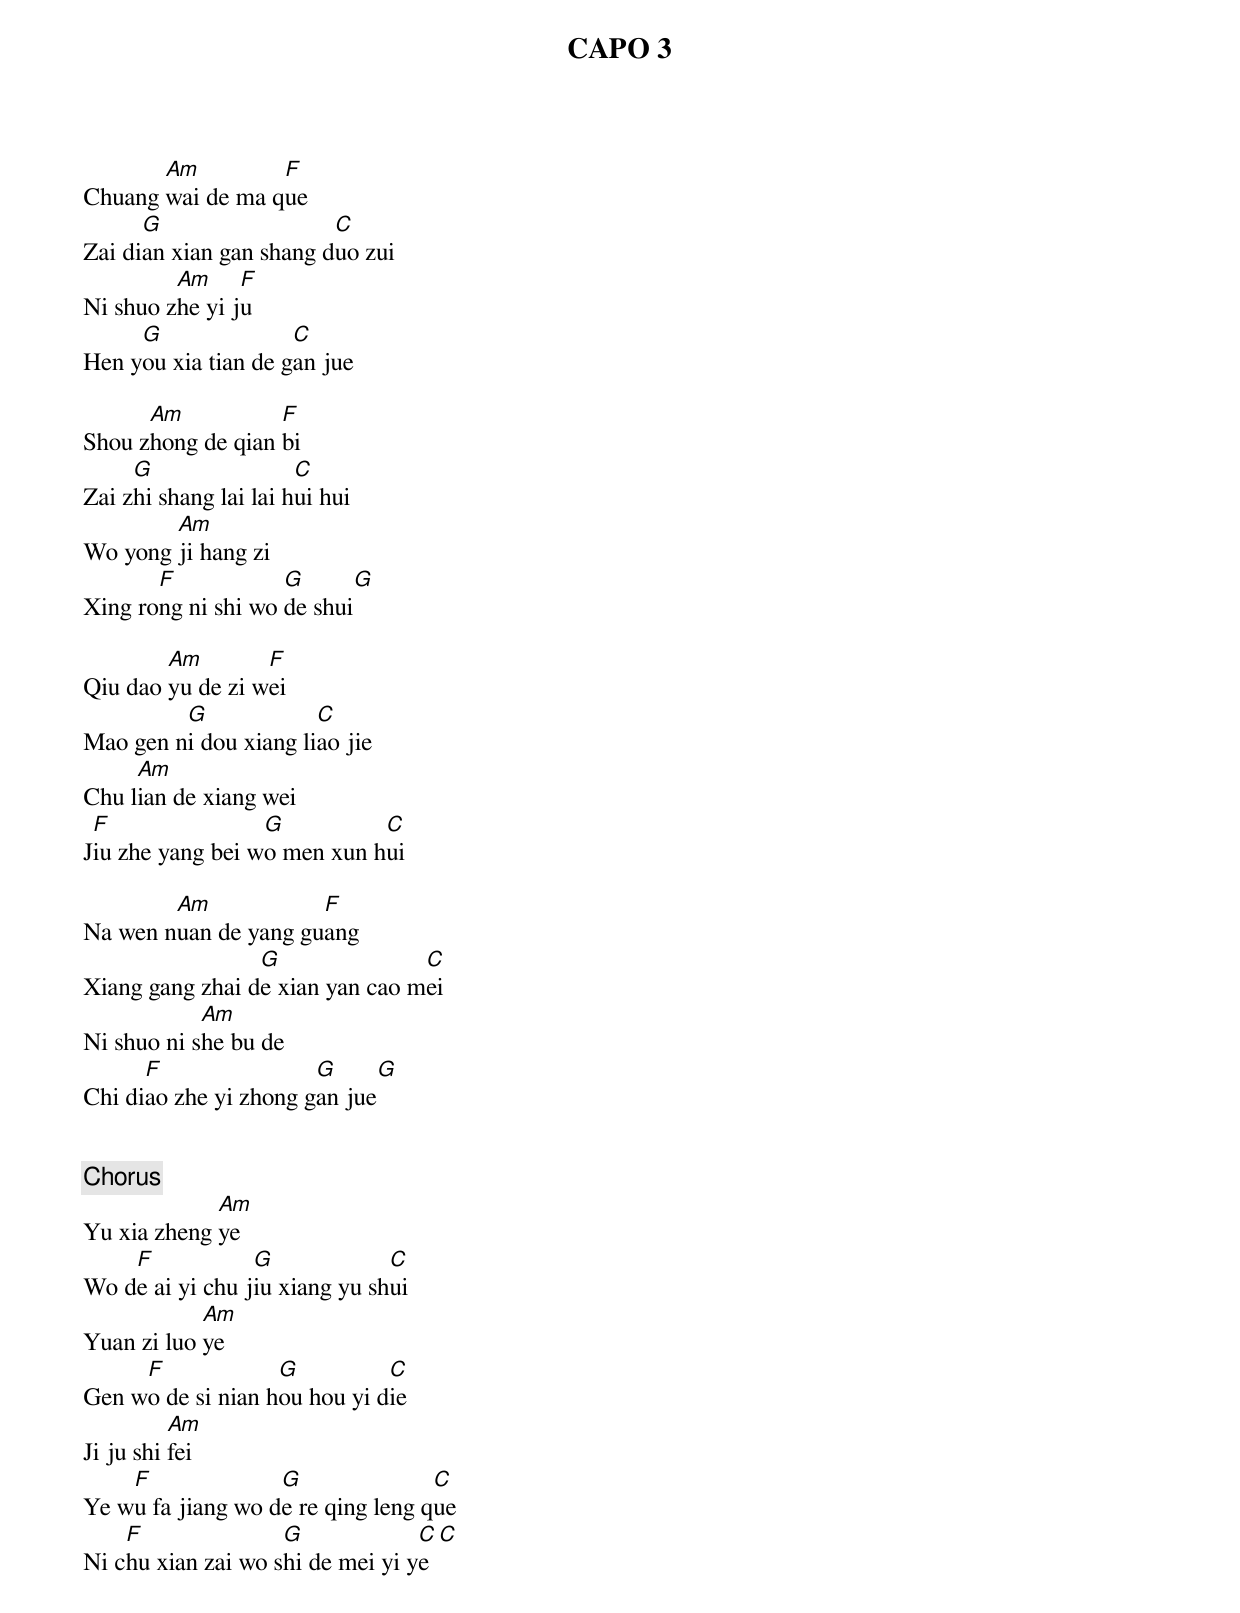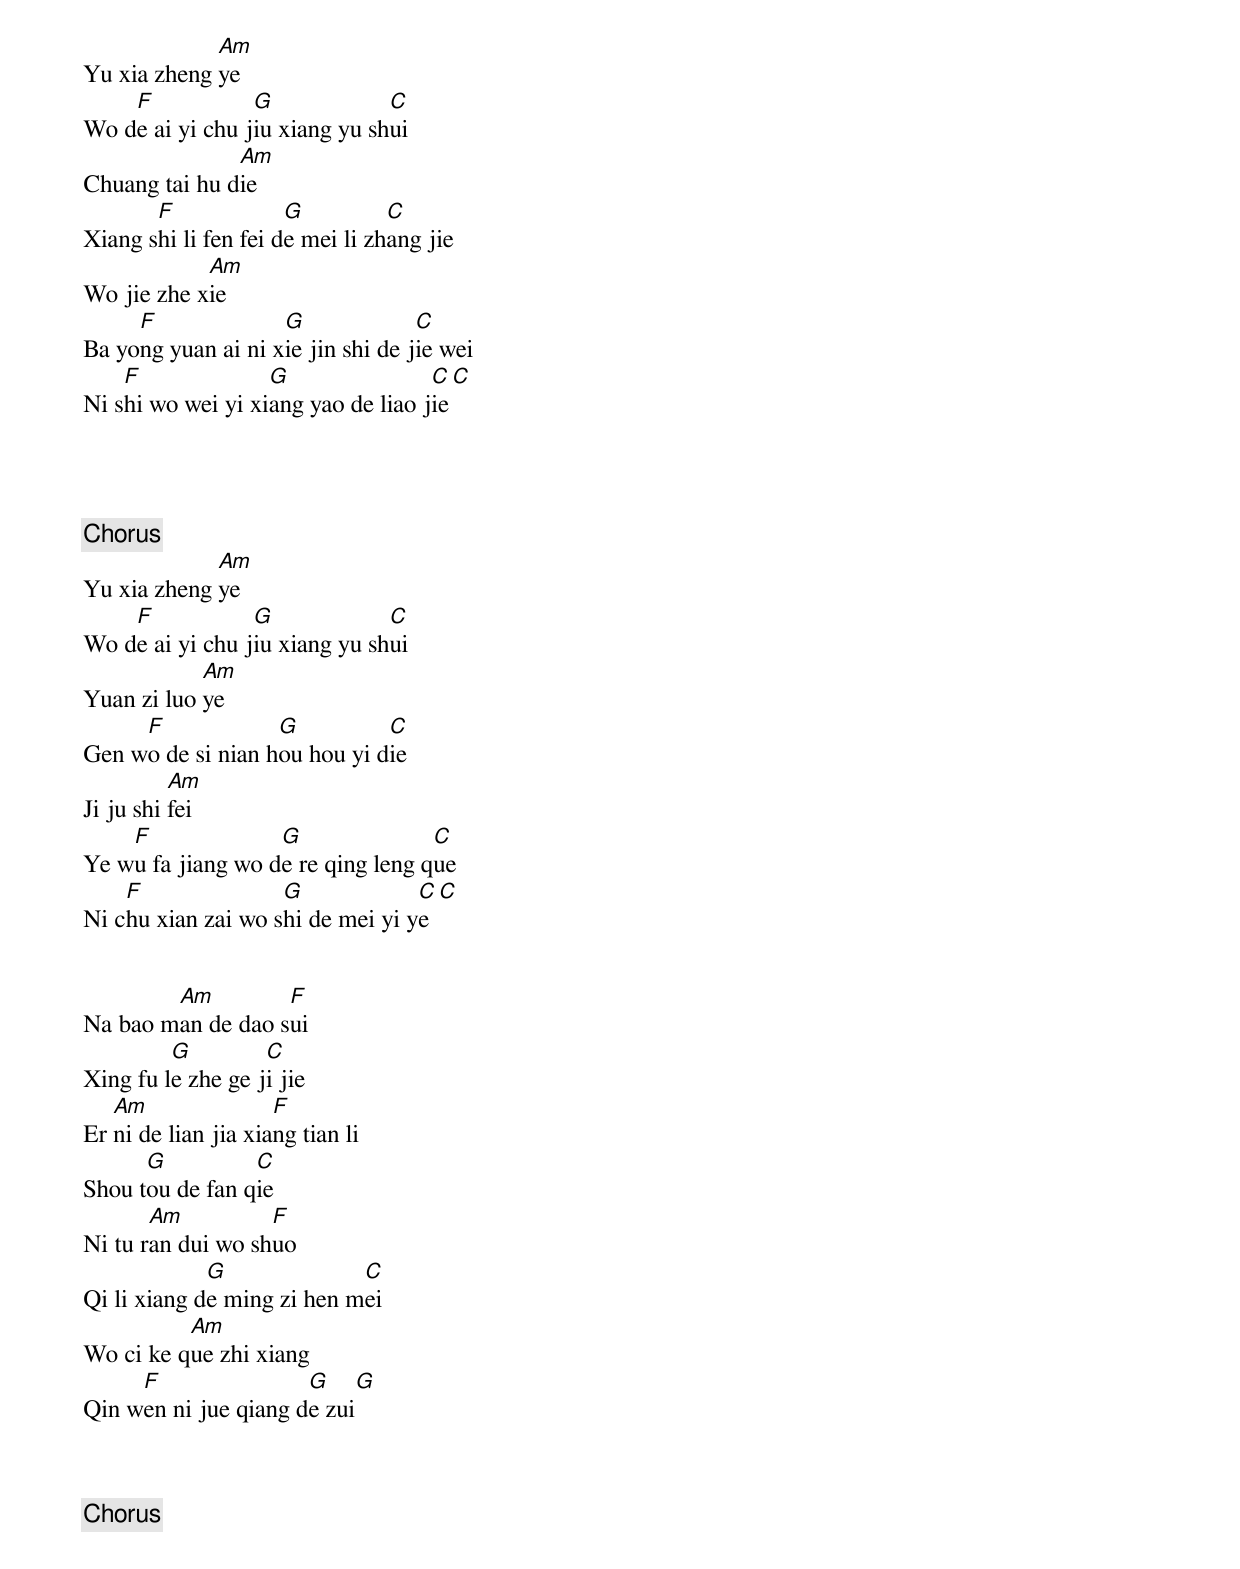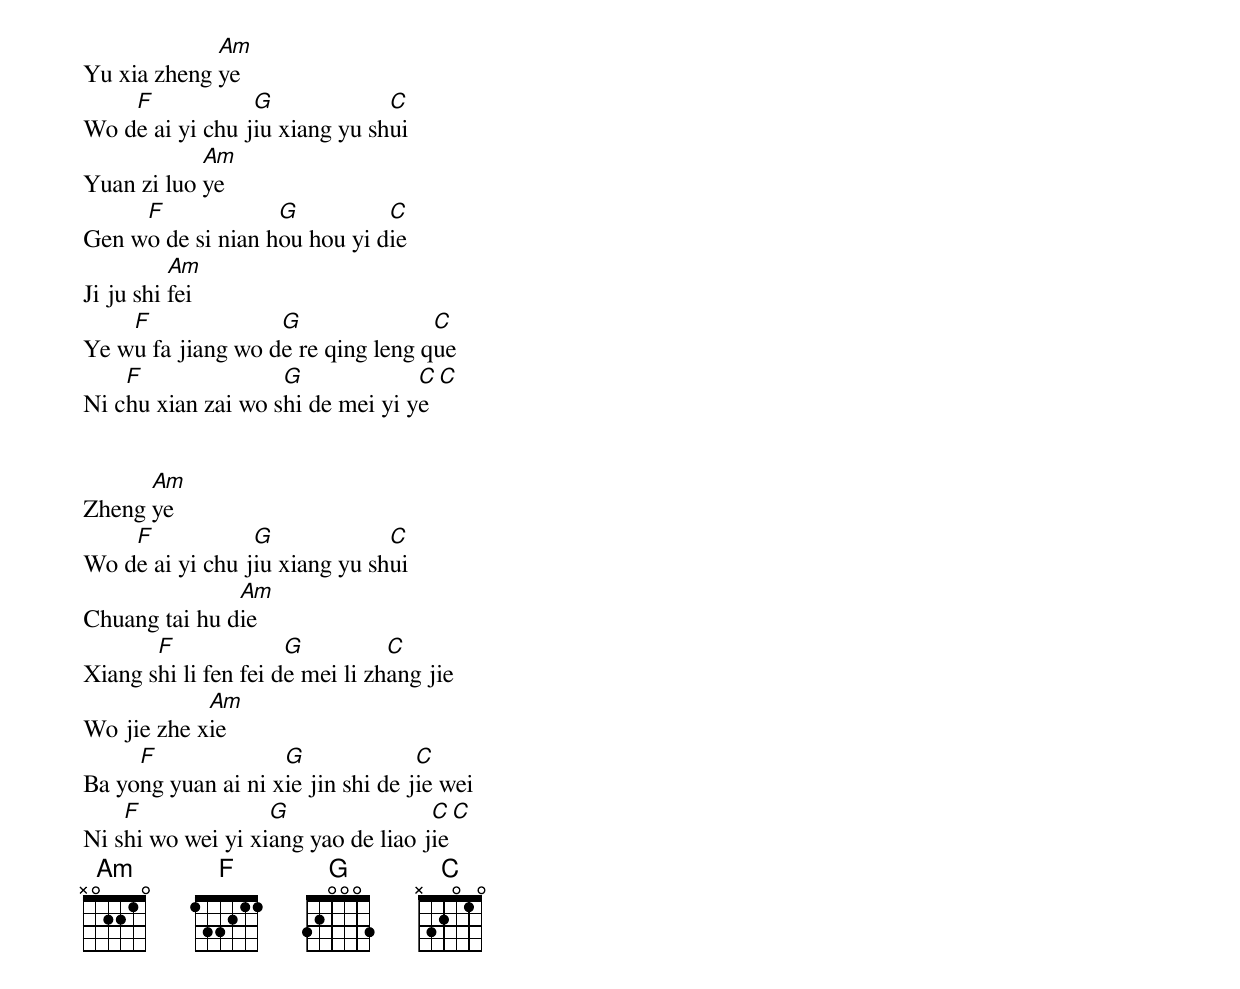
CAPO 3
       Am         F
Chuang wai de ma que
      G                  C
Zai dian xian gan shang duo zui
         Am     F
Ni shuo zhe yi ju
     G               C
Hen you xia tian de gan jue

      Am           F
Shou zhong de qian bi
     G                 C
Zai zhi shang lai lai hui hui
        Am
Wo yong ji hang zi
       F            G       G
Xing rong ni shi wo de shui

        Am        F
Qiu dao yu de zi wei
         G             C
Mao gen ni dou xiang liao jie
     Am
Chu lian de xiang wei
 F                G          C
Jiu zhe yang bei wo men xun hui

        Am            F
Na wen nuan de yang guang
                 G               C
Xiang gang zhai de xian yan cao mei
            Am
Ni shuo ni she bu de
      F                G      G
Chi diao zhe yi zhong gan jue


[Chorus]
             Am
Yu xia zheng ye
    F            G             C
Wo de ai yi chu jiu xiang yu shui
            Am
Yuan zi luo ye
     F             G          C
Gen wo de si nian hou hou yi die
          Am
Ji ju shi fei
    F              G               C
Ye wu fa jiang wo de re qing leng que
    F               G             C  C
Ni chu xian zai wo shi de mei yi ye


             Am
Yu xia zheng ye
    F            G             C
Wo de ai yi chu jiu xiang yu shui
               Am
Chuang tai hu die
       F              G          C
Xiang shi li fen fei de mei li zhang jie
            Am
Wo jie zhe xie
     F              G              C
Ba yong yuan ai ni xie jin shi de jie wei
    F              G                C  C
Ni shi wo wei yi xiang yao de liao jie




[Chorus]
             Am
Yu xia zheng ye
    F            G             C
Wo de ai yi chu jiu xiang yu shui
            Am
Yuan zi luo ye
     F             G          C
Gen wo de si nian hou hou yi die
          Am
Ji ju shi fei
    F              G               C
Ye wu fa jiang wo de re qing leng que
    F               G             C  C
Ni chu xian zai wo shi de mei yi ye


        Am         F
Na bao man de dao sui
         G         C
Xing fu le zhe ge ji jie
   Am                F
Er ni de lian jia xiang tian li
      G          C
Shou tou de fan qie
       Am          F
Ni tu ran dui wo shuo
             G              C
Qi li xiang de ming zi hen mei
          Am
Wo ci ke que zhi xiang
     F                G    G
Qin wen ni jue qiang de zui



[Chorus]
             Am
Yu xia zheng ye
    F            G             C
Wo de ai yi chu jiu xiang yu shui
            Am
Yuan zi luo ye
     F             G          C
Gen wo de si nian hou hou yi die
          Am
Ji ju shi fei
    F              G               C
Ye wu fa jiang wo de re qing leng que
    F               G             C  C
Ni chu xian zai wo shi de mei yi ye


      Am
Zheng ye
    F            G             C
Wo de ai yi chu jiu xiang yu shui
               Am
Chuang tai hu die
       F              G          C
Xiang shi li fen fei de mei li zhang jie
            Am
Wo jie zhe xie
     F              G              C
Ba yong yuan ai ni xie jin shi de jie wei
    F              G                C  C
Ni shi wo wei yi xiang yao de liao jie
